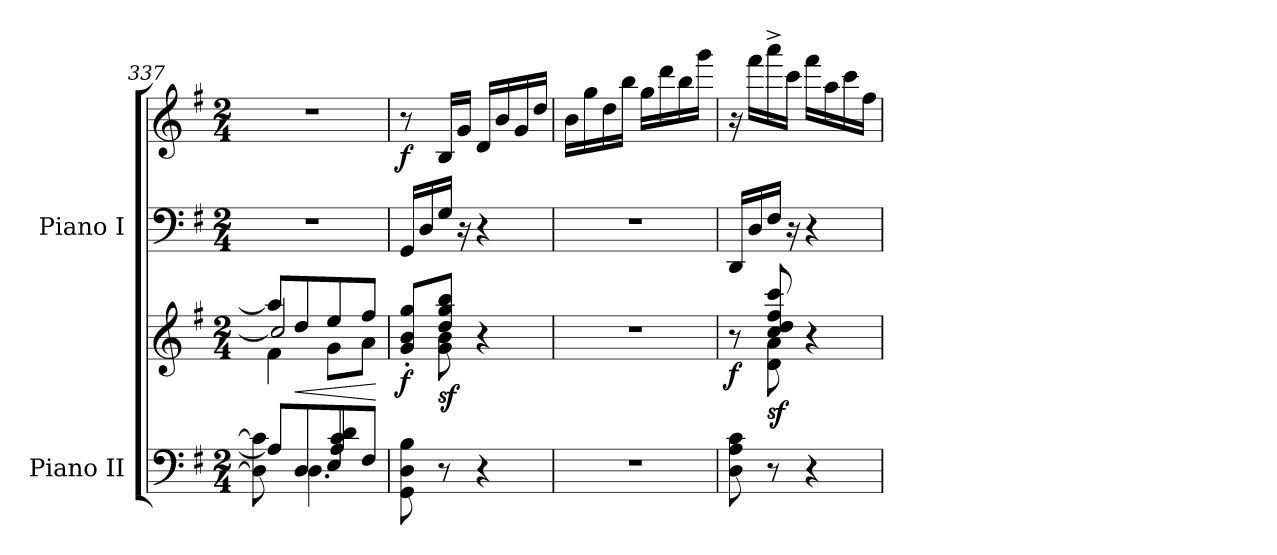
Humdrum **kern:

**kern	**kern	**dynam	**kern	**kern	**dynam
*part2	*part2	*part2	*part1	*part1	*part1
*staff4	*staff3	*staff3/4	*staff2	*staff1	*staff1/2
*I"Piano II	*	*	*I"Piano I	*	*
*I'Pno. II	*	*	*I'Pno. I	*	*
*clefF4	*clefG2	*	*clefF4	*clefG2	*
*k[f#]	*k[f#]	*	*k[f#]	*k[f#]	*
*M2/4	*M2/4	*	*M2/4	*M2/4	*
=337	=337	=337	=337	=337	=337
*^	*^	*	*	*	*
*	*^	*	*^	*	*	*	*
8A!/L]	8D!\] 8c!\]	4rgyy	8aa!/L]	4f#!\	2cc!/]	.	2r	2r	.
!	!	!	!	!	!	!LO:HP:b	!	!	!
8D!/	4.D!\	.	8dd!/	.	.	<	.	.	.
8E!/	.	4A!/ 4c!/ 4d!/	8ee!/	8g!\L	.	.	.	.	.
8F#!/J	.	.	8ff#!/J	8a!\J	.	.	.	.	.
*v	*v	*v	*	*	*	*	*	*	*
*	*v	*v	*v	*	*	*	*
.	.	[	.	.	.
!!LO:LB:g=z
=338	=338	=338	=338	=338	=338
*	*	*	*	*MM144	*
*	*^	*	*	*	*
!	!	!	!LO:DY:b	!	!	!LO:DY:b
8GG!\ 8D!\ 8B!\	8g!/' 8b!/' 8gg!/'L	8rgyy	f	16GG/LL	8r	f
.	.	.	.	16D/	.	.
!	!	!	!LO:DY:b	!	!	!
8r	8dd!/ 8gg!/ 8bb!/J	8g!\ 8b!\	sf	16G/JJ	16B/LL	.
.	.	.	.	16r	16g/JJ	.
4r	4r	4ryy	.	4r	16d/LL	.
.	.	.	.	.	16b/	.
.	.	.	.	.	16g/	.
.	.	.	.	.	16dd/JJ	.
*	*v	*v	*	*	*	*
=339	=339	=339	=339	=339	=339
2r	2r	.	2r	16b\LL	.
.	.	.	.	16gg\	.
.	.	.	.	16dd\	.
.	.	.	.	16bb\JJ	.
.	.	.	.	16gg\LL	.
.	.	.	.	16ddd\	.
.	.	.	.	16bb\	.
.	.	.	.	16ggg\JJ	.
=340	=340	=340	=340	=340	=340
*	*^	*	*	*	*
!	!	!	!LO:DY:b	!	!	!
8D!\ 8A!\ 8c!\	8r	8ryy	f	16DD/LL	16r	.
.	.	.	.	16D/	16fff#\LL	.
!	!	!	!LO:DY:b	!	!	!
8r	8cc!/ 8dd!/ 8ff#!/ 8ccc!/	8d!\ 8a!\	sf	16F#/JJ	16aaa^\	.
.	.	.	.	16r	16ccc\JJ	.
4r	4r	4ryy	.	4r	16fff#\LL	.
.	.	.	.	.	16aa\	.
.	.	.	.	.	16ccc\	.
.	.	.	.	.	16ff#\JJ	.
*	*v	*v	*	*	*	*
=	=	=	=	=	=
*-	*-	*-	*-	*-	*-
